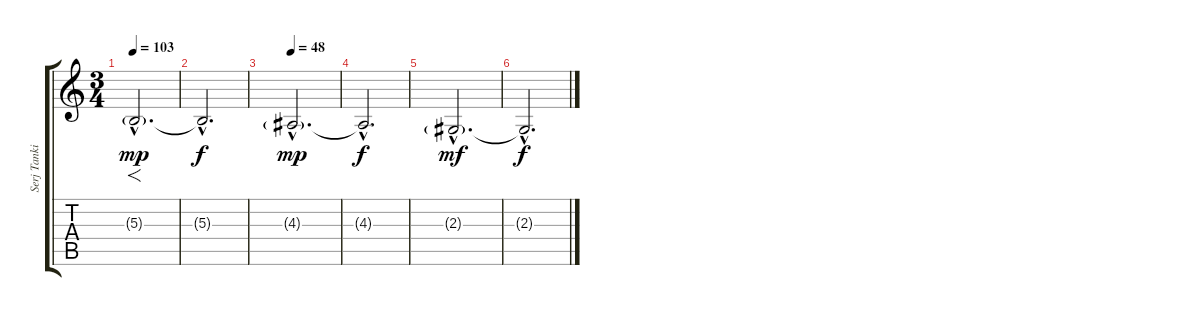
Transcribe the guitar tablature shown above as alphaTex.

\track ("Serj Tankian" "Serj Tanki") {instrument electricgrandpiano}
\staff {score tabs}
\tuning (Eb4 Bb3 Gb3 Db3 Ab2 Eb2) {hide}
\ts (3 4)
\tempo 103
\clef g2
\ks c
5.3{g hac}.2{f d dy mp} |
5.3{hac t}.2{d dy f} |
\tempo 48
4.3{g hac}.2{d dy mp} |
4.3{hac t}.2{d dy f} |
2.3{g hac}.2{d dy mf volume 0} |
2.3{hac t}.2{d dy f}
